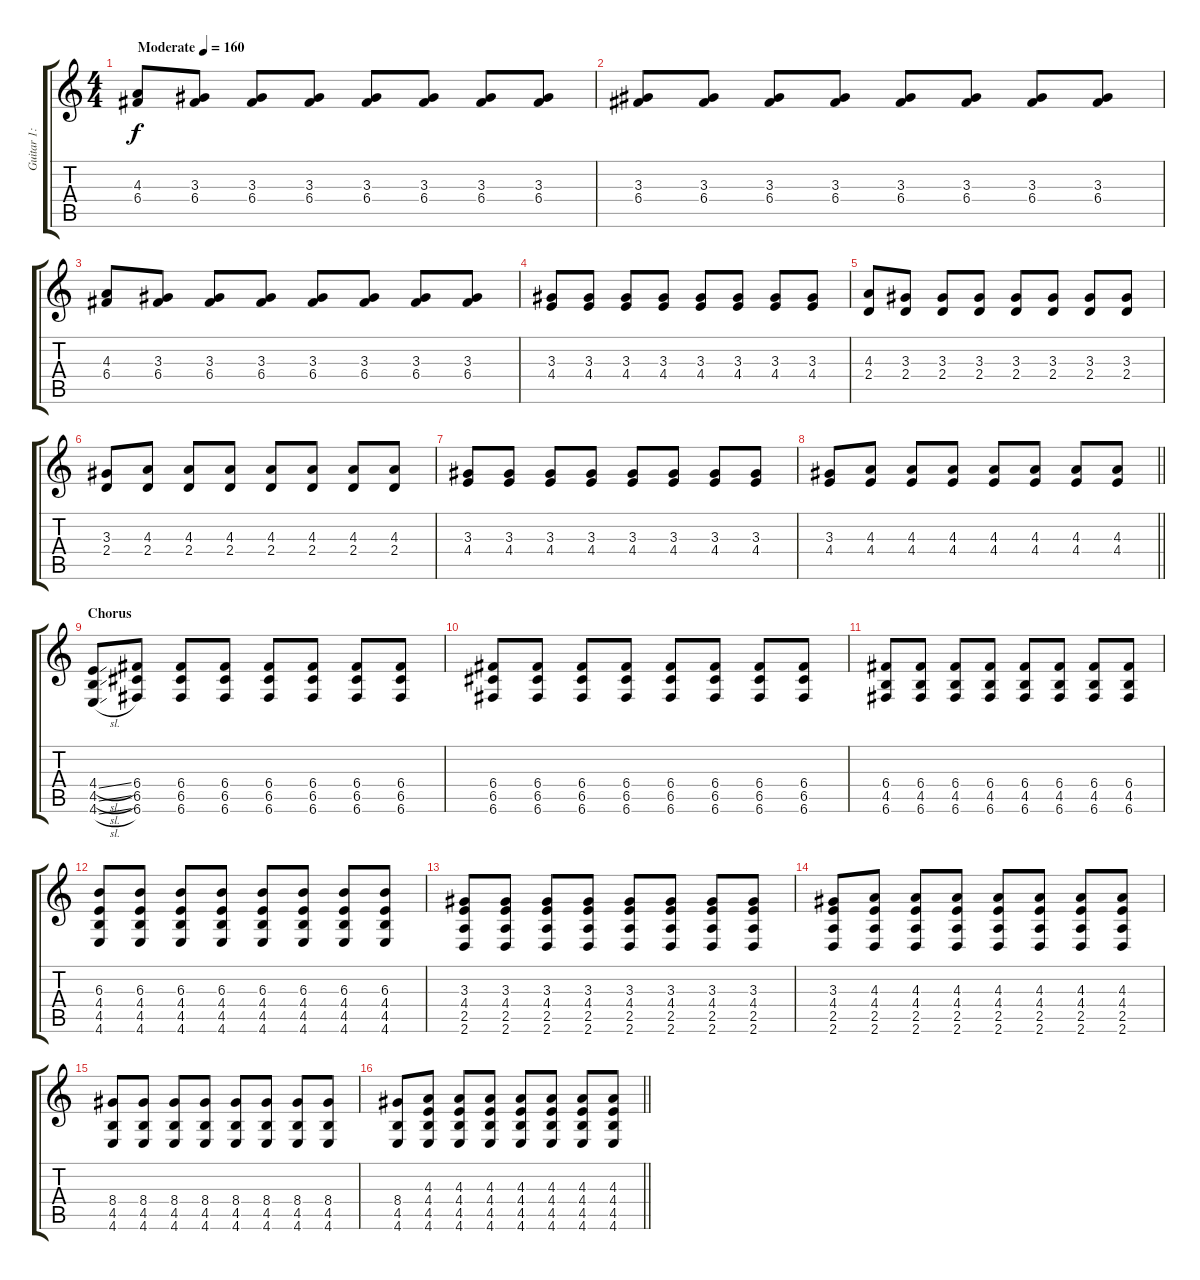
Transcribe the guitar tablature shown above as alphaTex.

\track ("Guitar 1: Johan" "Guitar 1: ") {instrument overdrivenguitar}
\staff {score tabs}
\tuning (D4 A3 F3 C3 G2 C2) {hide}
\ts (4 4)
\tempo (160 "Moderate")
\clef g2
\ks c
(4.3 6.4).8{dy f instrument overdrivenguitar} (3.3 6.4).8 (3.3 6.4).8 (3.3 6.4).8 (3.3 6.4).8 (3.3 6.4).8 (3.3 6.4).8 (3.3 6.4).8 |
(3.3 6.4).8 (3.3 6.4).8 (3.3 6.4).8 (3.3 6.4).8 (3.3 6.4).8 (3.3 6.4).8 (3.3 6.4).8 (3.3 6.4).8 |
(4.3 6.4).8 (3.3 6.4).8 (3.3 6.4).8 (3.3 6.4).8 (3.3 6.4).8 (3.3 6.4).8 (3.3 6.4).8 (3.3 6.4).8 |
(3.3 4.4).8 (3.3 4.4).8 (3.3 4.4).8 (3.3 4.4).8 (3.3 4.4).8 (3.3 4.4).8 (3.3 4.4).8 (3.3 4.4).8 |
(4.3 2.4).8 (3.3 2.4).8 (3.3 2.4).8 (3.3 2.4).8 (3.3 2.4).8 (3.3 2.4).8 (3.3 2.4).8 (3.3 2.4).8 |
(3.3 2.4).8 (4.3 2.4).8 (4.3 2.4).8 (4.3 2.4).8 (4.3 2.4).8 (4.3 2.4).8 (4.3 2.4).8 (4.3 2.4).8 |
(3.3 4.4).8 (3.3 4.4).8 (3.3 4.4).8 (3.3 4.4).8 (3.3 4.4).8 (3.3 4.4).8 (3.3 4.4).8 (3.3 4.4).8 |
\barLineRight lightlight
(3.3 4.4).8 (4.3 4.4).8 (4.3 4.4).8 (4.3 4.4).8 (4.3 4.4).8 (4.3 4.4).8 (4.3 4.4).8 (4.3 4.4).8 |
\section ("" "Chorus")
(4.4{sl} 4.5{sl} 4.6{sl}).8 (6.4 6.5 6.6).8 (6.4 6.5 6.6).8 (6.4 6.5 6.6).8 (6.4 6.5 6.6).8 (6.4 6.5 6.6).8 (6.4 6.5 6.6).8 (6.4 6.5 6.6).8 |
(6.4 6.5 6.6).8 (6.4 6.5 6.6).8 (6.4 6.5 6.6).8 (6.4 6.5 6.6).8 (6.4 6.5 6.6).8 (6.4 6.5 6.6).8 (6.4 6.5 6.6).8 (6.4 6.5 6.6).8 |
(6.4 4.5 6.6).8 (6.4 4.5 6.6).8 (6.4 4.5 6.6).8 (6.4 4.5 6.6).8 (6.4 4.5 6.6).8 (6.4 4.5 6.6).8 (6.4 4.5 6.6).8 (6.4 4.5 6.6).8 |
(6.3 4.4 4.5 4.6).8 (6.3 4.4 4.5 4.6).8 (6.3 4.4 4.5 4.6).8 (6.3 4.4 4.5 4.6).8 (6.3 4.4 4.5 4.6).8 (6.3 4.4 4.5 4.6).8 (6.3 4.4 4.5 4.6).8 (6.3 4.4 4.5 4.6).8 |
(3.3 4.4 2.5 2.6).8 (3.3 4.4 2.5 2.6).8 (3.3 4.4 2.5 2.6).8 (3.3 4.4 2.5 2.6).8 (3.3 4.4 2.5 2.6).8 (3.3 4.4 2.5 2.6).8 (3.3 4.4 2.5 2.6).8 (3.3 4.4 2.5 2.6).8 |
(3.3 4.4 2.5 2.6).8 (4.3 4.4 2.5 2.6).8 (4.3 4.4 2.5 2.6).8 (4.3 4.4 2.5 2.6).8 (4.3 4.4 2.5 2.6).8 (4.3 4.4 2.5 2.6).8 (4.3 4.4 2.5 2.6).8 (4.3 4.4 2.5 2.6).8 |
(8.4 4.5 4.6).8 (8.4 4.5 4.6).8 (8.4 4.5 4.6).8 (8.4 4.5 4.6).8 (8.4 4.5 4.6).8 (8.4 4.5 4.6).8 (8.4 4.5 4.6).8 (8.4 4.5 4.6).8 |
\barLineRight lightlight
(8.4 4.5 4.6).8 (4.3 4.4 4.5 4.6).8 (4.3 4.4 4.5 4.6).8 (4.3 4.4 4.5 4.6).8 (4.3 4.4 4.5 4.6).8 (4.3 4.4 4.5 4.6).8 (4.3 4.4 4.5 4.6).8 (4.3 4.4 4.5 4.6).8
